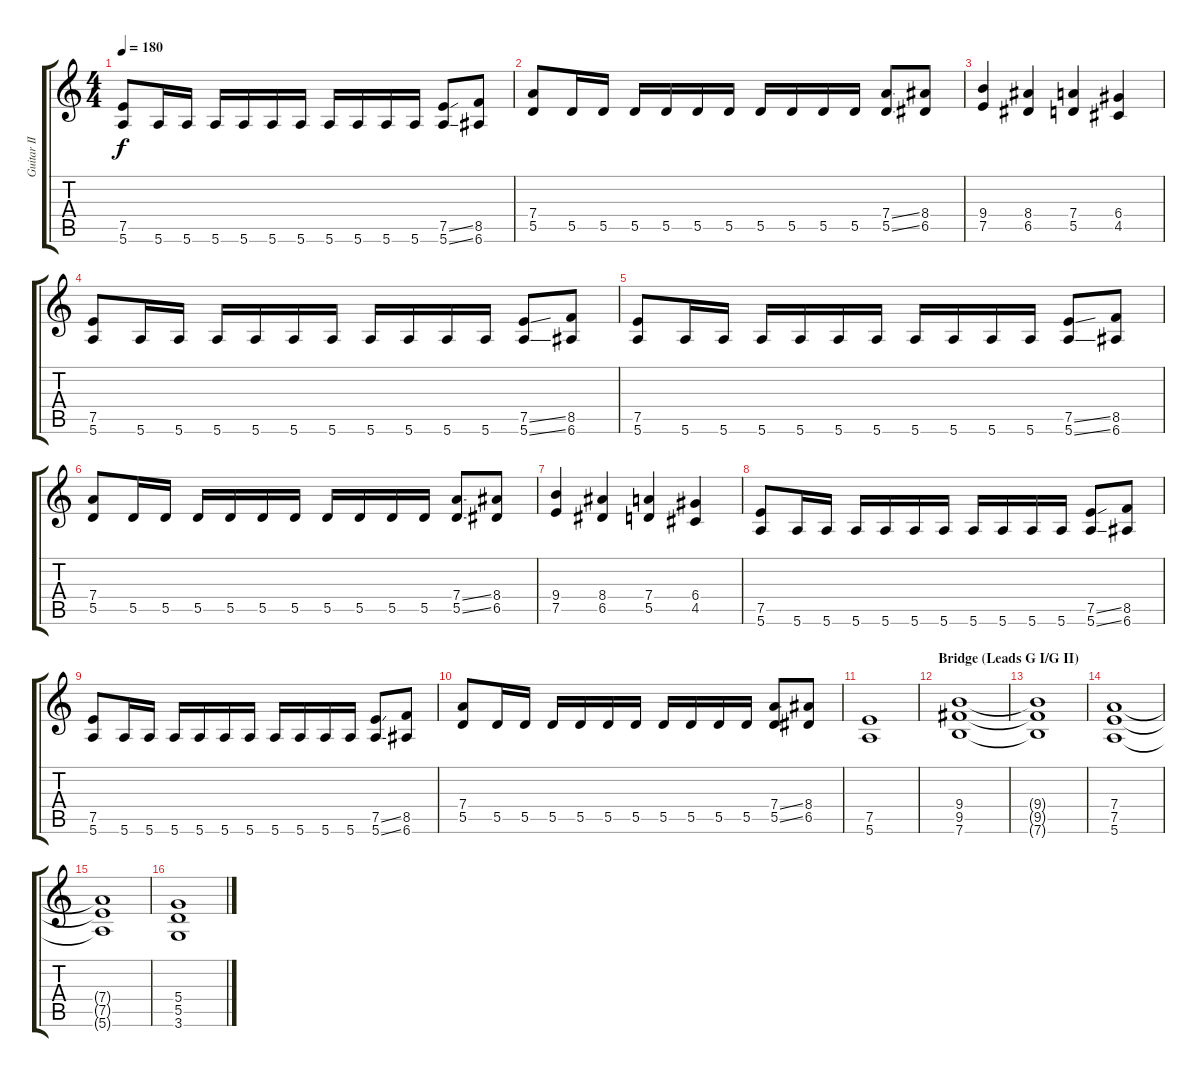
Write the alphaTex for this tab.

\track ("Guitar II (ManOkaR)" "Guitar II ") {instrument distortionguitar}
\staff {score tabs}
\tuning (E4 B3 G3 D3 A2 E2) {hide}
\ts (4 4)
\tempo 180
\clef g2
\ks c
(7.5 5.6).8{dy f} 5.6.16 5.6.16 5.6.16 5.6.16 5.6.16 5.6.16 5.6.16 5.6.16 5.6.16 5.6.16 (7.5{ss} 5.6{ss}).8 (8.5 6.6).8 |
(7.4 5.5).8 5.5.16 5.5.16 5.5.16 5.5.16 5.5.16 5.5.16 5.5.16 5.5.16 5.5.16 5.5.16 (7.4{ss} 5.5{ss}).8 (8.4 6.5).8 |
(9.4 7.5).4 (8.4 6.5).4 (7.4 5.5).4 (6.4 4.5).4 |
(7.5 5.6).8 5.6.16 5.6.16 5.6.16 5.6.16 5.6.16 5.6.16 5.6.16 5.6.16 5.6.16 5.6.16 (7.5{ss} 5.6{ss}).8 (8.5 6.6).8 |
(7.5 5.6).8 5.6.16 5.6.16 5.6.16 5.6.16 5.6.16 5.6.16 5.6.16 5.6.16 5.6.16 5.6.16 (7.5{ss} 5.6{ss}).8 (8.5 6.6).8 |
(7.4 5.5).8 5.5.16 5.5.16 5.5.16 5.5.16 5.5.16 5.5.16 5.5.16 5.5.16 5.5.16 5.5.16 (7.4{ss} 5.5{ss}).8 (8.4 6.5).8 |
(9.4 7.5).4 (8.4 6.5).4 (7.4 5.5).4 (6.4 4.5).4 |
(7.5 5.6).8 5.6.16 5.6.16 5.6.16 5.6.16 5.6.16 5.6.16 5.6.16 5.6.16 5.6.16 5.6.16 (7.5{ss} 5.6{ss}).8 (8.5 6.6).8 |
(7.5 5.6).8 5.6.16 5.6.16 5.6.16 5.6.16 5.6.16 5.6.16 5.6.16 5.6.16 5.6.16 5.6.16 (7.5{ss} 5.6{ss}).8 (8.5 6.6).8 |
(7.4 5.5).8 5.5.16 5.5.16 5.5.16 5.5.16 5.5.16 5.5.16 5.5.16 5.5.16 5.5.16 5.5.16 (7.4{ss} 5.5{ss}).8 (8.4 6.5).8 |
(7.5 5.6).1 |
\section ("" "Bridge (Leads G I/G II)")
(9.4 9.5 7.6).1 |
(9.4{t} 9.5{t} 7.6{t}).1 |
(7.4 7.5 5.6).1 |
(7.4{t} 7.5{t} 5.6{t}).1 |
(5.4 5.5 3.6).1
